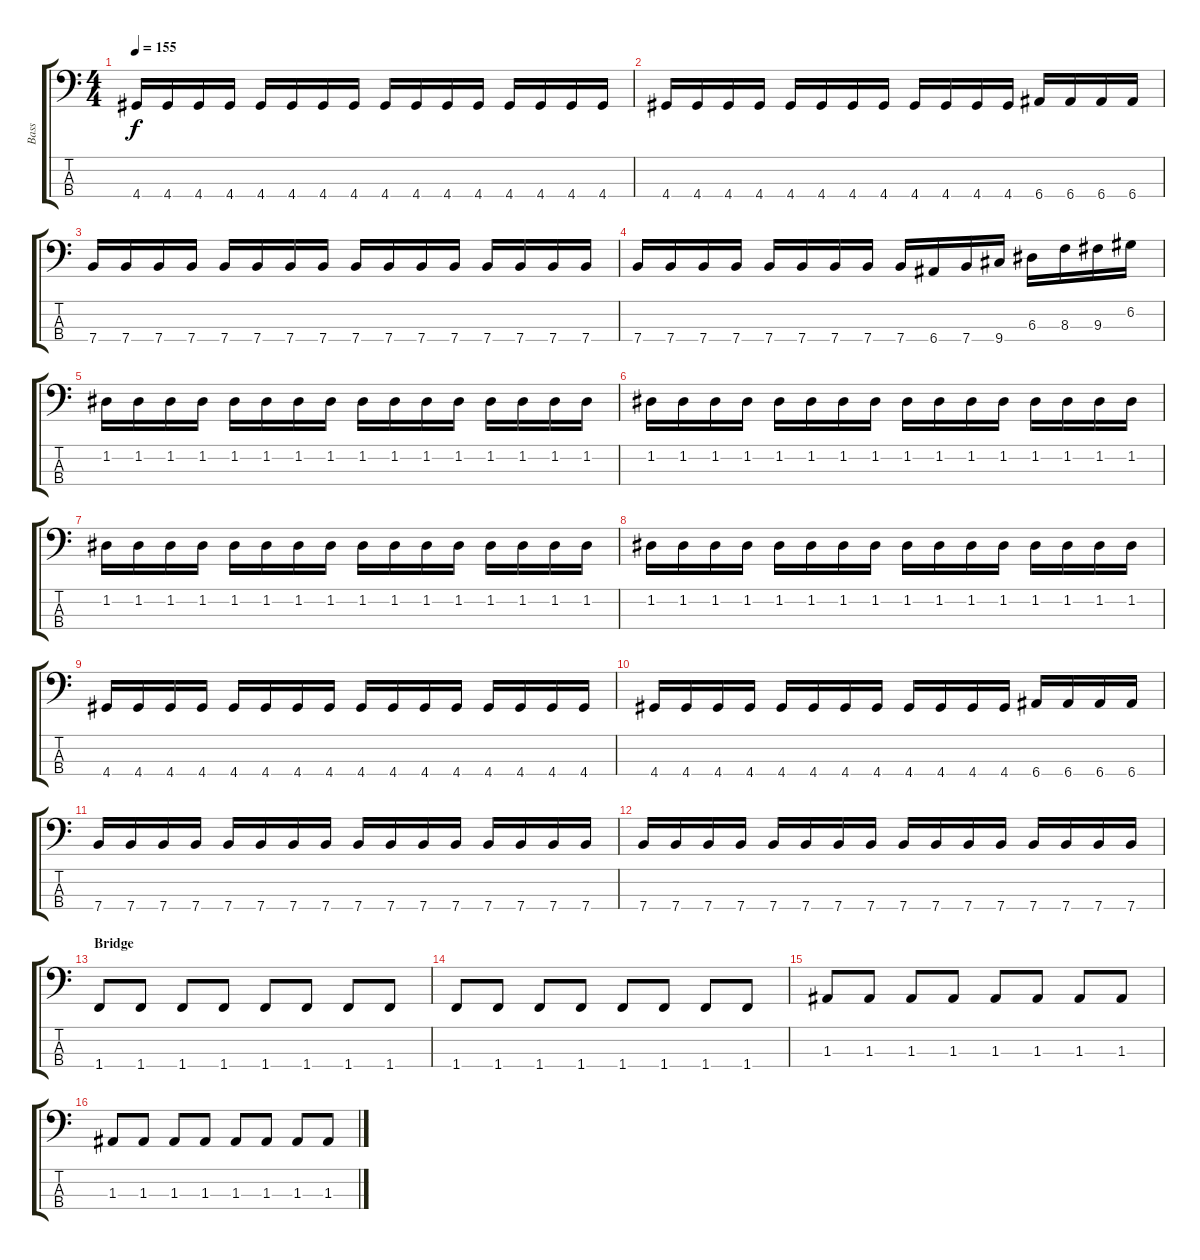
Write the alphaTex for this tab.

\track ("Bass" "Bass") {instrument electricbassfinger}
\staff {score tabs}
\tuning (G2 D2 A1 E1) {hide}
\ts (4 4)
\tempo 155
\clef f4
\ks c
4.4.16{dy f} 4.4.16 4.4.16 4.4.16 4.4.16 4.4.16 4.4.16 4.4.16 4.4.16 4.4.16 4.4.16 4.4.16 4.4.16 4.4.16 4.4.16 4.4.16 |
4.4.16 4.4.16 4.4.16 4.4.16 4.4.16 4.4.16 4.4.16 4.4.16 4.4.16 4.4.16 4.4.16 4.4.16 6.4.16 6.4.16 6.4.16 6.4.16 |
7.4.16 7.4.16 7.4.16 7.4.16 7.4.16 7.4.16 7.4.16 7.4.16 7.4.16 7.4.16 7.4.16 7.4.16 7.4.16 7.4.16 7.4.16 7.4.16 |
7.4.16 7.4.16 7.4.16 7.4.16 7.4.16 7.4.16 7.4.16 7.4.16 7.4.16 6.4.16 7.4.16 9.4.16 6.3.16 8.3.16 9.3.16 6.2.16 |
1.2.16 1.2.16 1.2.16 1.2.16 1.2.16 1.2.16 1.2.16 1.2.16 1.2.16 1.2.16 1.2.16 1.2.16 1.2.16 1.2.16 1.2.16 1.2.16 |
1.2.16 1.2.16 1.2.16 1.2.16 1.2.16 1.2.16 1.2.16 1.2.16 1.2.16 1.2.16 1.2.16 1.2.16 1.2.16 1.2.16 1.2.16 1.2.16 |
1.2.16 1.2.16 1.2.16 1.2.16 1.2.16 1.2.16 1.2.16 1.2.16 1.2.16 1.2.16 1.2.16 1.2.16 1.2.16 1.2.16 1.2.16 1.2.16 |
1.2.16 1.2.16 1.2.16 1.2.16 1.2.16 1.2.16 1.2.16 1.2.16 1.2.16 1.2.16 1.2.16 1.2.16 1.2.16 1.2.16 1.2.16 1.2.16 |
4.4.16 4.4.16 4.4.16 4.4.16 4.4.16 4.4.16 4.4.16 4.4.16 4.4.16 4.4.16 4.4.16 4.4.16 4.4.16 4.4.16 4.4.16 4.4.16 |
4.4.16 4.4.16 4.4.16 4.4.16 4.4.16 4.4.16 4.4.16 4.4.16 4.4.16 4.4.16 4.4.16 4.4.16 6.4.16 6.4.16 6.4.16 6.4.16 |
7.4.16 7.4.16 7.4.16 7.4.16 7.4.16 7.4.16 7.4.16 7.4.16 7.4.16 7.4.16 7.4.16 7.4.16 7.4.16 7.4.16 7.4.16 7.4.16 |
7.4.16 7.4.16 7.4.16 7.4.16 7.4.16 7.4.16 7.4.16 7.4.16 7.4.16 7.4.16 7.4.16 7.4.16 7.4.16 7.4.16 7.4.16 7.4.16 |
\section ("" "Bridge")
1.4.8 1.4.8 1.4.8 1.4.8 1.4.8 1.4.8 1.4.8 1.4.8 |
1.4.8 1.4.8 1.4.8 1.4.8 1.4.8 1.4.8 1.4.8 1.4.8 |
1.3.8 1.3.8 1.3.8 1.3.8 1.3.8 1.3.8 1.3.8 1.3.8 |
1.3.8 1.3.8 1.3.8 1.3.8 1.3.8 1.3.8 1.3.8 1.3.8
